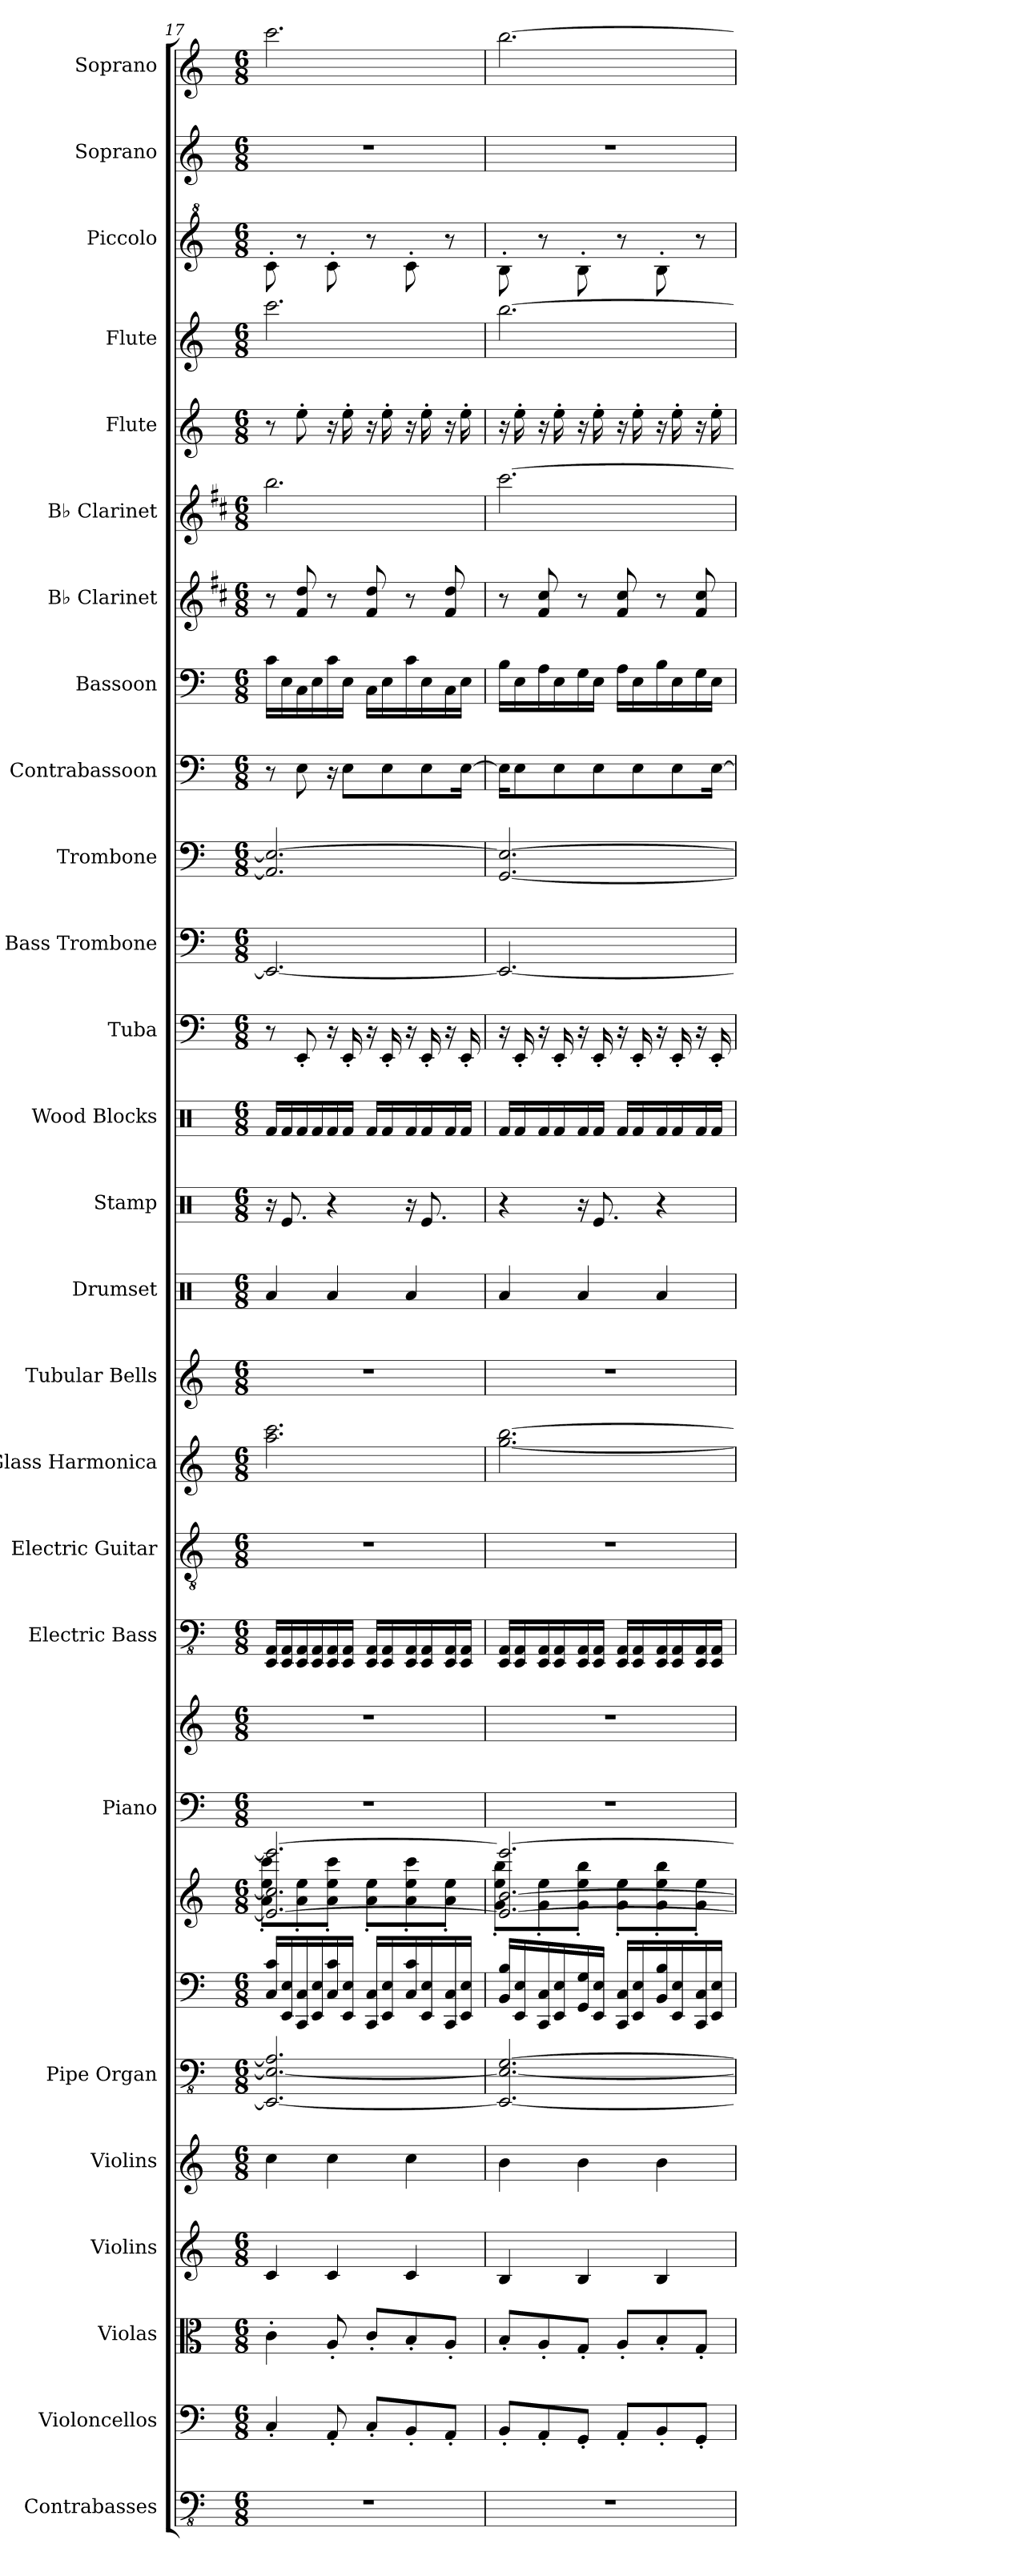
**kern	**kern	**kern	**kern	**kern	**kern	**kern	**kern	**kern	**kern	**kern	**kern	**kern	**kern	**kern	**kern	**kern	**kern	**kern	**kern	**kern	**kern	**kern	**kern	**kern	**kern	**kern	**kern	**kern
*part26	*part25	*part24	*part23	*part22	*part21	*part21	*part21	*part20	*part20	*part19	*part18	*part17	*part16	*part15	*part14	*part13	*part12	*part11	*part10	*part9	*part8	*part7	*part6	*part5	*part4	*part3	*part2	*part1
*staff29	*staff28	*staff27	*staff26	*staff25	*staff24	*staff23	*staff22	*staff21	*staff20	*staff19	*staff18	*staff17	*staff16	*staff15	*staff14	*staff13	*staff12	*staff11	*staff10	*staff9	*staff8	*staff7	*staff6	*staff5	*staff4	*staff3	*staff2	*staff1
*I"Contrabasses	*I"Violoncellos	*I"Violas	*I"Violins	*I"Violins	*I"Pipe Organ	*	*	*I"Piano	*	*I"Electric Bass	*I"Electric Guitar	*I"Glass Harmonica	*I"Tubular Bells	*I"Drumset	*I"Stamp	*I"Wood Blocks	*I"Tuba	*I"Bass Trombone	*I"Trombone	*I"Contrabassoon	*I"Bassoon	*I"B♭ Clarinet	*I"B♭ Clarinet	*I"Flute	*I"Flute	*I"Piccolo	*I"Soprano	*I"Soprano
*I'Cbs.	*I'Vcs.	*I'Vlas.	*I'Vlns.	*I'Vlns.	*I'Org.	*	*	*I'Pno.	*	*I'El. B.	*I'El. Guit.	*I'Gla. Har.	*I'Tu. Be.	*I'Drs.	*I'Sta.	*I'Wd. Bl.	*I'Tba.	*I'B. Tbn.	*I'Tbn.	*I'Cbsn.	*I'Bsn.	*I'B♭ Cl.	*I'B♭ Cl.	*I'Fl.	*I'Fl.	*I'Picc.	*I'S.	*I'S.
!!LO:PB:g=z
*clefFv4	*clefF4	*clefC3	*clefG2	*clefG2	*clefFv4	*clefF4	*clefG2	*clefF4	*clefG2	*clefFv4	*clefGv2	*clefG2	*clefG2	*clefX	*clefX	*clefX	*clefF4	*clefF4	*clefF4	*clefF4	*clefF4	*clefG2	*clefG2	*clefG2	*clefG2	*clefG^2	*clefG2	*clefG2
*	*	*	*	*	*	*	*	*	*	*	*	*	*	*	*	*	*	*	*	*ITrd7c12	*	*ITrd1c2	*ITrd1c2	*	*	*ITrd-7c-12	*	*
*k[]	*k[]	*k[]	*k[]	*k[]	*k[]	*k[]	*k[]	*k[]	*k[]	*k[]	*k[]	*k[]	*k[]	*k[]	*k[]	*k[]	*k[]	*k[]	*k[]	*k[]	*k[]	*k[]	*k[]	*k[]	*k[]	*k[]	*k[]	*k[]
*M6/8	*M6/8	*M6/8	*M6/8	*M6/8	*M6/8	*M6/8	*M6/8	*M6/8	*M6/8	*M6/8	*M6/8	*M6/8	*M6/8	*M6/8	*M6/8	*M6/8	*M6/8	*M6/8	*M6/8	*M6/8	*M6/8	*M6/8	*M6/8	*M6/8	*M6/8	*M6/8	*M6/8	*M6/8
=17	=17	=17	=17	=17	=17	=17	=17	=17	=17	=17	=17	=17	=17	=17	=17	=17	=17	=17	=17	=17	=17	=17	=17	=17	=17	=17	=17	=17
*	*	*	*	*	*	*	*^	*	*	*	*	*	*	*	*	*	*	*	*	*	*	*	*	*	*	*	*	*
2.r	4C'/	4c'\	4c/	4cc\	2.EEE/_ 2.EE/_ 2.AA/]	16C/ 16c/LL	2.e/_ 2.cc/] 2.eee/_	8a\' 8ee\' 8ccc\'L	2.r	2.r	16EEE/ 16AAA/LL	2.r	2.aa\ 2.ccc\	2.r	4Ra/	16r	16Rf/LL	8r	2.EE/_	2.AA/] 2.E/_	8r	16c\LL	8r	2.aa\	8r	2.ccc\	8ccc'\	2.r	2.ccc\
.	.	.	.	.	.	16EE/ 16E/	.	.	.	.	16EEE/ 16AAA/	.	.	.	.	8.Re/	16Rf/	.	.	.	.	16E\	.	.	.	.	.	.	.
.	.	.	.	.	.	16CC/ 16C/	.	8a\' 8ee\'	.	.	16EEE/ 16AAA/	.	.	.	.	.	16Rf/	8EE'/	.	.	8EE\	16C\	8e/ 8cc/	.	8ee'\	.	8r	.	.
.	.	.	.	.	.	16EE/ 16E/	.	.	.	.	16EEE/ 16AAA/	.	.	.	.	.	16Rf/	.	.	.	.	16E\	.	.	.	.	.	.	.
.	8AA'/	8A'/	4c/	4cc\	.	16C/ 16c/	.	8a\' 8ee\' 8ccc\'J	.	.	16EEE/ 16AAA/	.	.	.	4Ra/	4r	16Rf/	16r	.	.	16r	16c\	8r	.	16r	.	8ccc'\	.	.
.	.	.	.	.	.	16EE/ 16E/JJ	.	.	.	.	16EEE/ 16AAA/JJ	.	.	.	.	.	16Rf/JJ	16EE'/	.	.	8EE\L	16E\JJ	.	.	16ee'\	.	.	.	.
.	8C'/L	8c'/L	.	.	.	16CC/ 16C/LL	.	8a\' 8ee\'L	.	.	16EEE/ 16AAA/LL	.	.	.	.	.	16Rf/LL	16r	.	.	.	16C\LL	8e/ 8cc/	.	16r	.	8r	.	.
.	.	.	.	.	.	16EE/ 16E/	.	.	.	.	16EEE/ 16AAA/	.	.	.	.	.	16Rf/	16EE'/	.	.	8EE\	16E\	.	.	16ee'\	.	.	.	.
.	8BB'/	8B'/	4c/	4cc\	.	16C/ 16c/	.	8a\' 8ee\' 8ccc\'	.	.	16EEE/ 16AAA/	.	.	.	4Ra/	16r	16Rf/	16r	.	.	.	16c\	8r	.	16r	.	8ccc'\	.	.
.	.	.	.	.	.	16EE/ 16E/	.	.	.	.	16EEE/ 16AAA/	.	.	.	.	8.Re/	16Rf/	16EE'/	.	.	8EE\	16E\	.	.	16ee'\	.	.	.	.
.	8AA'/J	8A'/J	.	.	.	16CC/ 16C/	.	8a\' 8ee\'J	.	.	16EEE/ 16AAA/	.	.	.	.	.	16Rf/	16r	.	.	.	16C\	8e/ 8cc/	.	16r	.	8r	.	.
.	.	.	.	.	.	16EE/ 16E/JJ	.	.	.	.	16EEE/ 16AAA/JJ	.	.	.	.	.	16Rf/JJ	16EE'/	.	.	[16EE\Jk	16E\JJ	.	.	16ee'\	.	.	.	.
=18	=18	=18	=18	=18	=18	=18	=18	=18	=18	=18	=18	=18	=18	=18	=18	=18	=18	=18	=18	=18	=18	=18	=18	=18	=18	=18	=18	=18	=18
2.r	8BB'/L	8B'/L	4B/	4b\	2.EEE/_ 2.EE/_ [2.GG/	16BB/ 16B/LL	2.e/_ [2.b/ 2.eee/_	8g\' 8ee\' 8bb\'L	2.r	2.r	16EEE/ 16AAA/LL	2.r	[2.gg\ [2.bb\	2.r	4Ra/	4r	16Rf/LL	16r	2.EE/_	[2.GG/ 2.E/_	16EE\KL]	16B\LL	8r	[2.bb\	16r	[2.bb\	8bb'\	2.r	[2.bb\
.	.	.	.	.	.	16EE/ 16E/	.	.	.	.	16EEE/ 16AAA/	.	.	.	.	.	16Rf/	16EE'/	.	.	8EE\	16E\	.	.	16ee'\	.	.	.	.
.	8AA'/	8A'/	.	.	.	16CC/ 16C/	.	8g\' 8ee\'	.	.	16EEE/ 16AAA/	.	.	.	.	.	16Rf/	16r	.	.	.	16A\	8e/ 8b/	.	16r	.	8r	.	.
.	.	.	.	.	.	16EE/ 16E/	.	.	.	.	16EEE/ 16AAA/	.	.	.	.	.	16Rf/	16EE'/	.	.	8EE\	16E\	.	.	16ee'\	.	.	.	.
.	8GG'/J	8G'/J	4B/	4b\	.	16GG/ 16G/	.	8g\' 8ee\' 8bb\'J	.	.	16EEE/ 16AAA/	.	.	.	4Ra/	16r	16Rf/	16r	.	.	.	16G\	8r	.	16r	.	8bb'\	.	.
.	.	.	.	.	.	16EE/ 16E/JJ	.	.	.	.	16EEE/ 16AAA/JJ	.	.	.	.	8.Re/	16Rf/JJ	16EE'/	.	.	8EE\	16E\JJ	.	.	16ee'\	.	.	.	.
.	8AA'/L	8A'/L	.	.	.	16CC/ 16C/LL	.	8g\' 8ee\'L	.	.	16EEE/ 16AAA/LL	.	.	.	.	.	16Rf/LL	16r	.	.	.	16A\LL	8e/ 8b/	.	16r	.	8r	.	.
.	.	.	.	.	.	16EE/ 16E/	.	.	.	.	16EEE/ 16AAA/	.	.	.	.	.	16Rf/	16EE'/	.	.	8EE\	16E\	.	.	16ee'\	.	.	.	.
.	8BB'/	8B'/	4B/	4b\	.	16BB/ 16B/	.	8g\' 8ee\' 8bb\'	.	.	16EEE/ 16AAA/	.	.	.	4Ra/	4r	16Rf/	16r	.	.	.	16B\	8r	.	16r	.	8bb'\	.	.
.	.	.	.	.	.	16EE/ 16E/	.	.	.	.	16EEE/ 16AAA/	.	.	.	.	.	16Rf/	16EE'/	.	.	8EE\	16E\	.	.	16ee'\	.	.	.	.
.	8GG'/J	8G'/J	.	.	.	16CC/ 16C/	.	8g\' 8ee\'J	.	.	16EEE/ 16AAA/	.	.	.	.	.	16Rf/	16r	.	.	.	16G\	8e/ 8b/	.	16r	.	8r	.	.
.	.	.	.	.	.	16EE/ 16E/JJ	.	.	.	.	16EEE/ 16AAA/JJ	.	.	.	.	.	16Rf/JJ	16EE'/	.	.	[16EE\Jk	16E\JJ	.	.	16ee'\	.	.	.	.
*	*	*	*	*	*	*	*v	*v	*	*	*	*	*	*	*	*	*	*	*	*	*	*	*	*	*	*	*	*	*
=	=	=	=	=	=	=	=	=	=	=	=	=	=	=	=	=	=	=	=	=	=	=	=	=	=	=	=	=
*-	*-	*-	*-	*-	*-	*-	*-	*-	*-	*-	*-	*-	*-	*-	*-	*-	*-	*-	*-	*-	*-	*-	*-	*-	*-	*-	*-	*-
